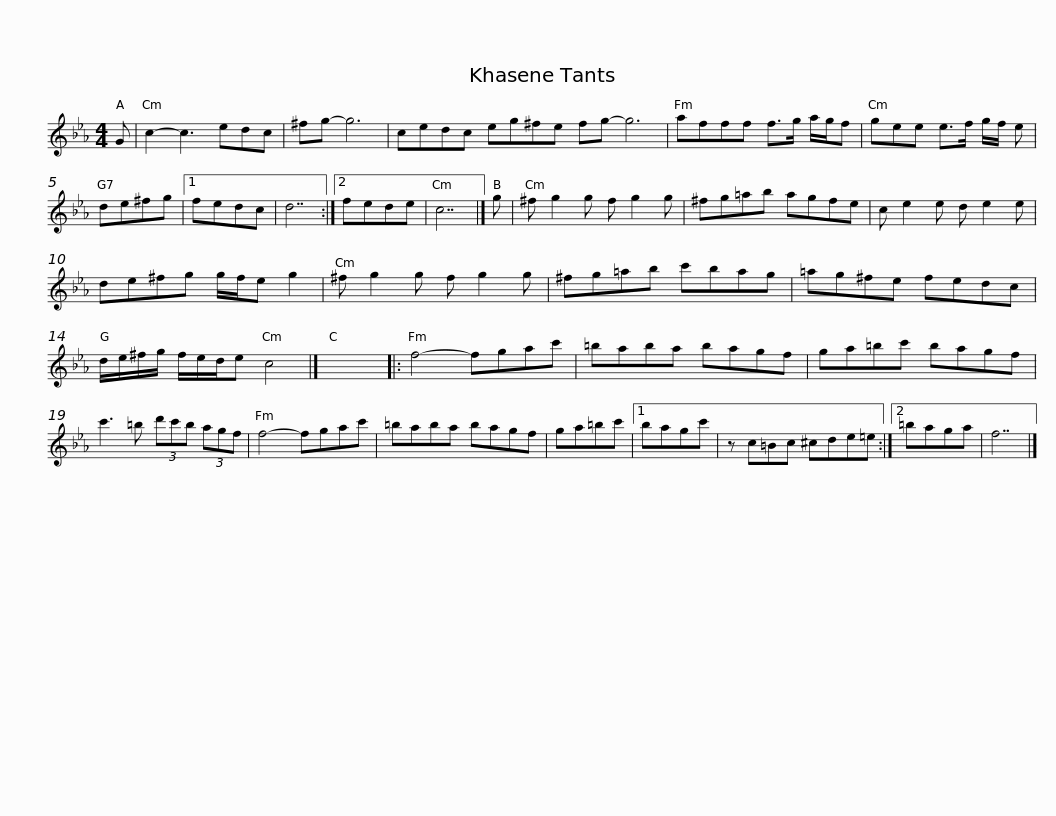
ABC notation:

X:1
L:1/8
M:4/4
I:linebreak $
K:Cmin
V:1 treble
V:1
 G | c2- c3 edc | ^fg- g6 | cedc eg^fe fg- g6 | afff f>g a/g/f | %5
 gee e>f g/f/ e |$ de^fg |1 fedc | d7 :|2 fede | %10
 c7 |] g | ^f g2 g f g2 g | ^fg=ab agfe | c e2 e d e2 e |$ %15
 de^fg g/f/e g2 | ^f g2 g f g2 g | ^fg=ab c'bag | =ag^fe fedc | d/e/^f/g/ f/e/d/e c4 |]$ %20
 x8 |: f4- fgac' | =baba bagf | ga=bc' bagf | c'3 =b (3d'c'b (3agf |$ %25
 f4- fgac' | =baba bagf | ga=bc' |1 bagc' | z c=Bc ^cde=e :|2 %30
 =baga |$ f7 |] %32
